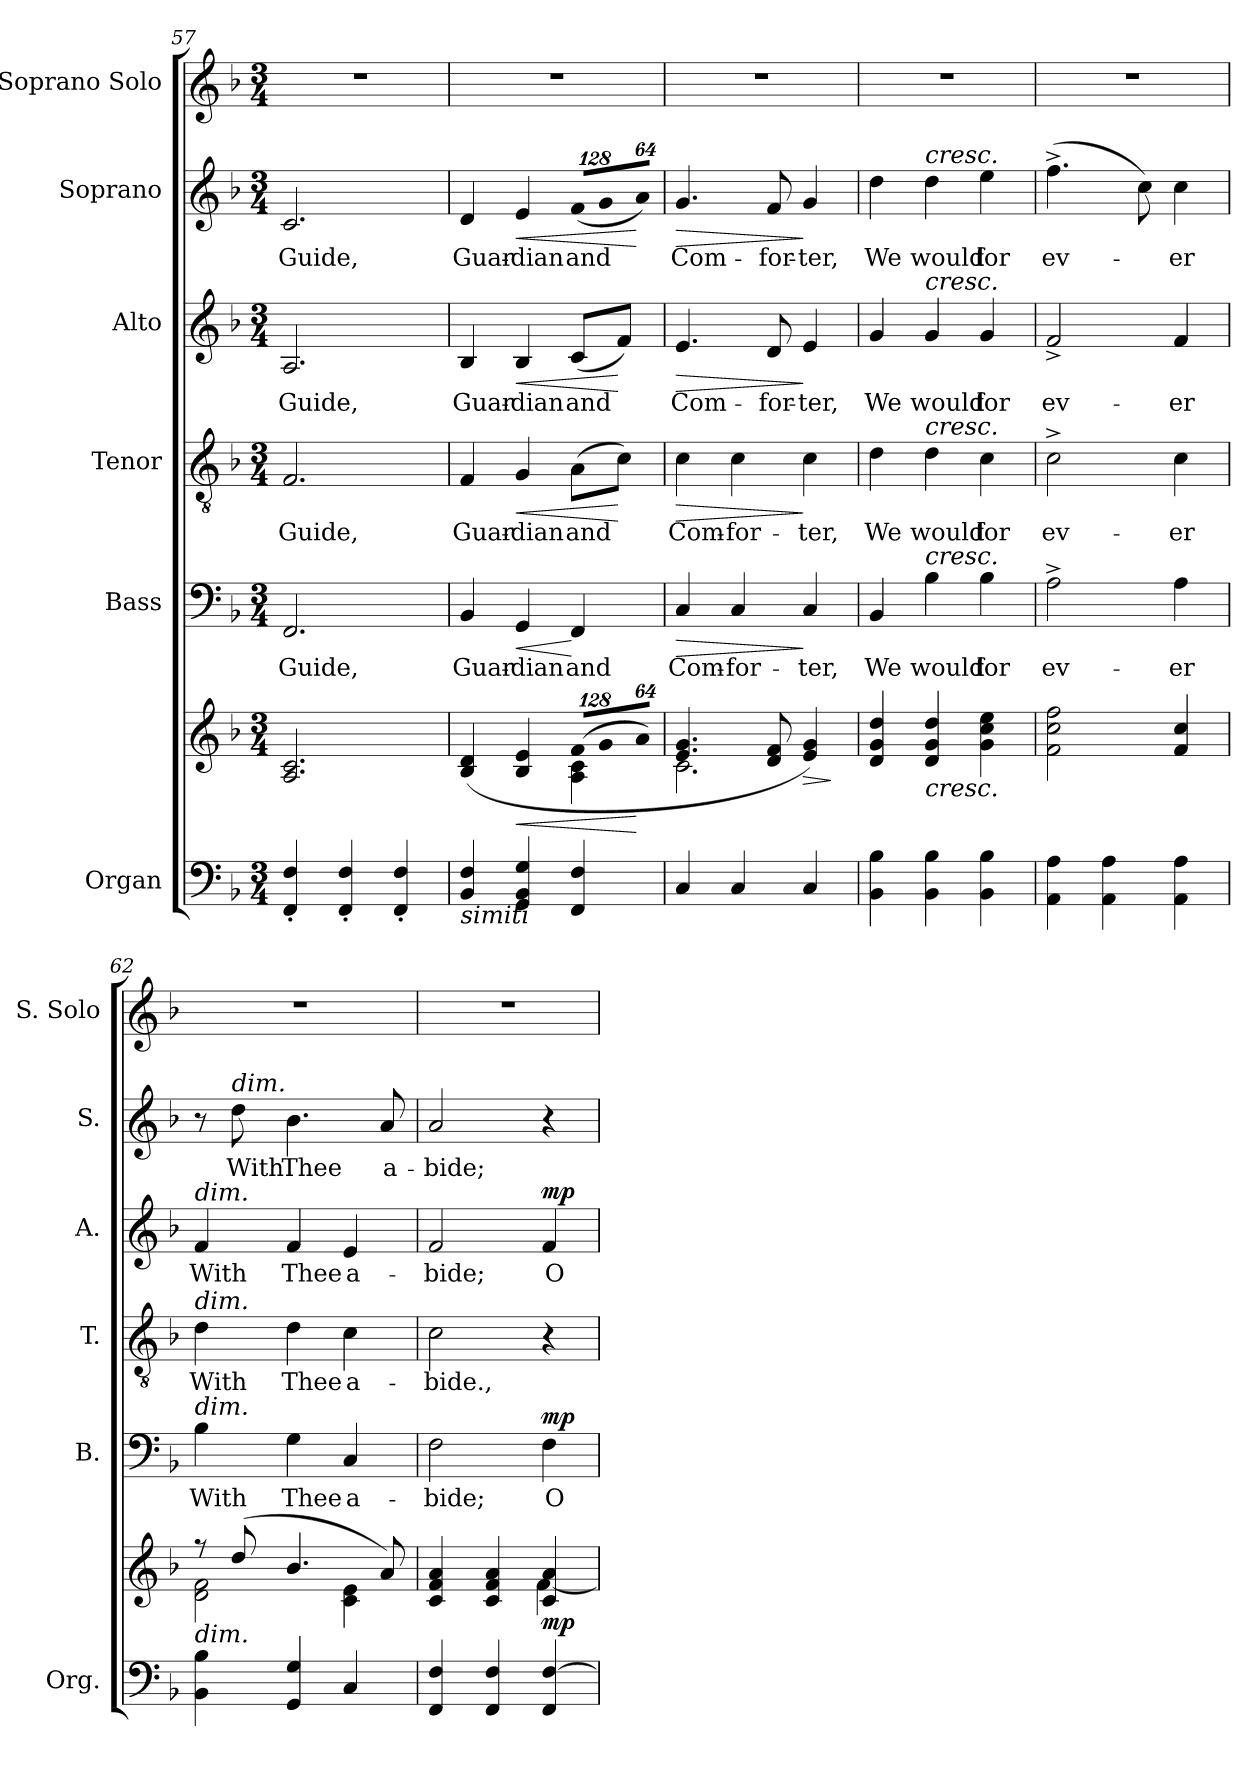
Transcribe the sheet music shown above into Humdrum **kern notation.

**kern	**kern	**dynam	**kern	**text	**dynam	**kern	**text	**dynam	**kern	**text	**dynam	**kern	**text	**dynam	**kern
*part6	*part6	*part6	*part5	*part5	*part5	*part4	*part4	*part4	*part3	*part3	*part3	*part2	*part2	*part2	*part1
*staff7	*staff6	*staff6/7	*staff5	*staff5	*staff5	*staff4	*staff4	*staff4	*staff3	*staff3	*staff3	*staff2	*staff2	*staff2	*staff1
*I"Organ	*	*	*I"Bass	*	*	*I"Tenor	*	*	*I"Alto	*	*	*I"Soprano	*	*	*I"Soprano Solo
*I'Org.	*	*	*I'B.	*	*	*I'T.	*	*	*I'A.	*	*	*I'S.	*	*	*I'S. Solo
*clefF4	*clefG2	*	*clefF4	*	*	*clefGv2	*	*	*clefG2	*	*	*clefG2	*	*	*clefG2
*	*	*	*	*	*	*ITrd7c12	*	*	*	*	*	*	*	*	*
*k[b-]	*k[b-]	*	*k[b-]	*	*	*k[b-]	*	*	*k[b-]	*	*	*k[b-]	*	*	*k[b-]
*F:	*F:	*	*F:	*	*	*F:	*	*	*F:	*	*	*F:	*	*	*F:
*M3/4	*M3/4	*	*M3/4	*	*	*M3/4	*	*	*M3/4	*	*	*M3/4	*	*	*M3/4
=57	=57	=57	=57	=57	=57	=57	=57	=57	=57	=57	=57	=57	=57	=57	=57
!	!	!	!	!LO:LY:b:color=#000000	!	!	!	!	!	!	!	!	!	!	!
!	!	!	!	!	!	!	!LO:LY:b:color=#000000	!	!	!	!	!	!	!	!
!	!	!	!	!	!	!	!	!	!	!LO:LY:b:color=#000000	!	!	!	!	!
!	!	!	!	!	!	!	!	!	!	!	!	!	!LO:LY:b:color=#000000	!	!LO:N:vis=1
4FFi/' 4Fi'	2.Ai/ 2.ci	.	2.FFi/	Guide,	.	2.FFi/	Guide,	.	2.Ai/	Guide,	.	2.ci/	Guide,	.	2.r
4FFi/' 4Fi'	.	.	.	.	.	.	.	.	.	.	.	.	.	.	.
4FFi/' 4Fi'	.	.	.	.	.	.	.	.	.	.	.	.	.	.	.
=58	=58	=58	=58	=58	=58	=58	=58	=58	=58	=58	=58	=58	=58	=58	=58
*	*^	*	*	*	*	*	*	*	*	*	*	*	*	*	*
!	!	!	!	!	!LO:LY:b:color=#000000	!	!	!	!	!	!	!	!	!	!	!
!	!	!	!	!	!	!	!	!LO:LY:b:color=#000000	!	!	!	!	!	!	!	!
!	!	!	!	!	!	!	!	!	!	!	!LO:LY:b:color=#000000	!	!	!	!	!
!LO:TX:b:i:t=simiti	!	!	!	!	!	!	!	!	!	!	!	!	!	!	!	!
!	!	!	!	!	!	!	!	!	!	!	!	!	!	!LO:LY:b:color=#000000	!	!LO:N:vis=1
4BB-i/ 4Fi	(4B-i/ 4di	2ryy	.	4BB-i/	Guar-	.	4FFi/	Guar-	.	4B-i/	Guar-	.	4di/	Guar-	.	2.r
!	!	!	!LO:HP:b	!	!	!	!	!	!	!	!	!	!	!	!	!
!	!	!	!	!	!LO:LY:b:color=#000000	!LO:HP:b	!	!	!	!	!	!	!	!	!	!
!	!	!	!	!	!	!	!	!LO:LY:b:color=#000000	!LO:HP:b	!	!	!	!	!	!	!
!	!	!	!	!	!	!	!	!	!	!	!LO:LY:b:color=#000000	!LO:HP:b	!	!	!	!
!	!	!	!	!	!	!	!	!	!	!	!	!	!	!LO:LY:b:color=#000000	!LO:HP:b	!
4GGi/ 4BB-i 4Gi	4B-i/ 4ei	.	<	4GGi/	-dian	<	4GGi/	-dian	<	4B-i/	-dian	<	4ei/	-dian	<	.
*	*Xbrackettup	*	*	*	*	*	*	*	*	*	*	*	*	*	*	*
!	!LO:N:vis=8	!	!	!	!	!	!	!	!	!	!	!	!	!	!	!
!	!	!	!	!	!LO:LY:b:color=#000000	!	!	!	!	!	!	!	!	!	!	!
!	!	!	!	!	!	!	!	!LO:LY:b:color=#000000	!	!	!	!	!	!	!	!
!	!	!	!	!	!	!	!	!	!	!	!LO:LY:b:color=#000000	!	!	!	!	!
*	*	*	*	*	*	*	*	*	*	*	*	*	*Xbrackettup	*	*	*
!	!	!	!	!	!	!	!	!	!	!	!	!	!LO:N:vis=8	!	!	!
!	!	!	!	!	!	!	!	!	!	!	!	!	!	!LO:LY:b:color=#000000	!	!
4FFi/ 4Fi	(1024%85fi/L	4Ai\ 4ci	.	4FFi/	and	[	(8AAi\L	and	.	(8ci/L	and	.	(1024%85fi/L	and	.	.
!	!LO:N:vis=8	!	!	!	!	!	!	!	!	!	!	!	!LO:N:vis=8	!	!	!
.	1024%85gi/	.	.	.	.	.	.	.	.	.	.	.	1024%85gi/	.	.	.
.	.	.	.	.	.	.	8Ci\J)	.	[	8fi/J)	.	[	.	.	.	.
!	!LO:N:vis=8	!	!	!	!	!	!	!	!	!	!	!	!LO:N:vis=8	!	!	!
.	512%43ai/J)	.	[	.	.	.	.	.	.	.	.	.	512%43ai/J)	.	[	.
=59	=59	=59	=59	=59	=59	=59	=59	=59	=59	=59	=59	=59	=59	=59	=59	=59
!	!	!	!	!	!LO:LY:b:color=#000000	!LO:HP:b	!	!	!	!	!	!	!	!	!	!
!	!	!	!	!	!	!	!	!LO:LY:b:color=#000000	!LO:HP:b	!	!	!	!	!	!	!
!	!	!	!	!	!	!	!	!	!	!	!LO:LY:b:color=#000000	!LO:HP:b	!	!	!	!
!	!	!	!	!	!	!	!	!	!	!	!	!	!	!LO:LY:b:color=#000000	!LO:HP:b	!LO:N:vis=1
4Ci/	4.ei/ 4.gi	2.ci\	.	4Ci/	Com-	>	4Ci\	Com-	>	4.ei/	Com-	>	4.gi/	Com-	>	2.r
!	!	!	!	!	!LO:LY:b:color=#000000	!	!	!	!	!	!	!	!	!	!	!
!	!	!	!	!	!	!	!	!LO:LY:b:color=#000000	!	!	!	!	!	!	!	!
4Ci/	.	.	.	4Ci/	-for-	.	4Ci\	-for-	.	.	.	.	.	.	.	.
!	!	!	!	!	!	!	!	!	!	!	!LO:LY:b:color=#000000	!	!	!	!	!
!	!	!	!	!	!	!	!	!	!	!	!	!	!	!LO:LY:b:color=#000000	!	!
.	8di/ 8fi	.	.	.	.	.	.	.	.	8di/	-for-	.	8fi/	-for-	.	.
!	!	!	!LO:HP:b	!	!	!	!	!	!	!	!	!	!	!	!	!
!	!	!	!	!	!LO:LY:b:color=#000000	!	!	!	!	!	!	!	!	!	!	!
!	!	!	!	!	!	!	!	!LO:LY:b:color=#000000	!	!	!	!	!	!	!	!
!	!	!	!	!	!	!	!	!	!	!	!LO:LY:b:color=#000000	!	!	!	!	!
!	!	!	!	!	!	!	!	!	!	!	!	!	!	!LO:LY:b:color=#000000	!	!
4Ci/	4ei/ 4gi)	.	>	4Ci/	-ter,	]	4Ci\	-ter,	]	4ei/	-ter,	]	4gi/	-ter,	]	.
*	*v	*v	*	*	*	*	*	*	*	*	*	*	*	*	*	*
.	.	]	.	.	.	.	.	.	.	.	.	.	.	.	.
=60	=60	=60	=60	=60	=60	=60	=60	=60	=60	=60	=60	=60	=60	=60	=60
!	!	!	!	!LO:LY:b:color=#000000	!	!	!	!	!	!	!	!	!	!	!
!	!	!	!	!	!	!	!LO:LY:b:color=#000000	!	!	!	!	!	!	!	!
!	!	!	!	!	!	!	!	!	!	!LO:LY:b:color=#000000	!	!	!	!	!
!	!	!	!	!	!	!	!	!	!	!	!	!	!LO:LY:b:color=#000000	!	!LO:N:vis=1
4BB-i\ 4B-i	4di/ 4gi 4ddi	.	4BB-i/	We	.	4Di\	We	.	4gi/	We	.	4ddi\	We	.	2.r
!	!	!	!	!LO:LY:b:color=#000000	!	!	!	!	!	!	!	!	!	!	!
!	!	!	!	!	!	!	!LO:LY:b:color=#000000	!	!	!	!	!	!	!	!
!	!	!	!	!	!	!	!	!	!	!LO:LY:b:color=#000000	!	!	!	!	!
!	!	!	!	!	!	!	!	!	!	!	!	!LO:TX:a:i:t=cresc.	!	!	!
!	!	!	!	!	!	!	!	!	!LO:TX:a:i:t=cresc.	!	!	!	!	!	!
!	!	!	!	!	!	!LO:TX:a:i:t=cresc.	!	!	!	!	!	!	!	!	!
!	!	!	!LO:TX:a:i:t=cresc.	!	!	!	!	!	!	!	!	!	!	!	!
!	!LO:TX:b:i:t=cresc.	!	!	!	!	!	!	!	!	!	!	!	!	!	!
!	!	!	!	!	!	!	!	!	!	!	!	!	!LO:LY:b:color=#000000	!	!
4BB-i\ 4B-i	4di/ 4gi 4ddi	.	4B-i\	would	.	4Di\	would	.	4gi/	would	.	4ddi\	would	.	.
!	!	!	!	!LO:LY:b:color=#000000	!	!	!	!	!	!	!	!	!	!	!
!	!	!	!	!	!	!	!LO:LY:b:color=#000000	!	!	!	!	!	!	!	!
!	!	!	!	!	!	!	!	!	!	!LO:LY:b:color=#000000	!	!	!	!	!
!	!	!	!	!	!	!	!	!	!	!	!	!	!LO:LY:b:color=#000000	!	!
4BB-i\ 4B-i	4gi\ 4cci 4eei	.	4B-i\	for	.	4Ci\	for	.	4gi/	for	.	4eei\	for	.	.
=61	=61	=61	=61	=61	=61	=61	=61	=61	=61	=61	=61	=61	=61	=61	=61
!	!	!	!	!LO:LY:b:color=#000000	!	!	!	!	!	!	!	!	!	!	!
!	!	!	!	!	!	!	!LO:LY:b:color=#000000	!	!	!	!	!	!	!	!
!	!	!	!	!	!	!	!	!	!	!LO:LY:b:color=#000000	!	!	!	!	!
!	!	!	!	!	!	!	!	!	!	!	!	!	!LO:LY:b:color=#000000	!	!LO:N:vis=1
4AAi\ 4Ai	2fi\ 2cci 2ffi	.	2A^i\	ev-	.	2C^i\	ev-	.	2f^i/	ev-	.	(4.ff^i\	ev-	.	2.r
4AAi\ 4Ai	.	.	.	.	.	.	.	.	.	.	.	.	.	.	.
.	.	.	.	.	.	.	.	.	.	.	.	8cci\)	.	.	.
!	!	!	!	!LO:LY:b:color=#000000	!	!	!	!	!	!	!	!	!	!	!
!	!	!	!	!	!	!	!LO:LY:b:color=#000000	!	!	!	!	!	!	!	!
!	!	!	!	!	!	!	!	!	!	!LO:LY:b:color=#000000	!	!	!	!	!
!	!	!	!	!	!	!	!	!	!	!	!	!	!LO:LY:b:color=#000000	!	!
4AAi\ 4Ai	4fi/ 4cci	.	4Ai\	-er	.	4Ci\	-er	.	4fi/	-er	.	4cci\	-er	.	.
!!LO:PB:g=z
=62	=62	=62	=62	=62	=62	=62	=62	=62	=62	=62	=62	=62	=62	=62	=62
*	*^	*	*	*	*	*	*	*	*	*	*	*	*	*	*
!	!	!	!	!	!LO:LY:b:color=#000000	!	!	!	!	!	!	!	!	!	!	!
!	!	!	!	!	!	!	!	!LO:LY:b:color=#000000	!	!	!	!	!	!	!	!
!	!	!	!	!	!	!	!	!	!	!LO:TX:a:i:t=dim.	!	!	!	!	!	!
!	!	!	!	!	!	!	!LO:TX:a:i:t=dim.	!	!	!	!	!	!	!	!	!
!	!	!	!	!LO:TX:a:i:t=dim.	!	!	!	!	!	!	!	!	!	!	!	!
!	!LO:TX:b:i:t=dim.	!	!	!	!	!	!	!	!	!	!	!	!	!	!	!
!	!	!	!	!	!	!	!	!	!	!	!LO:LY:b:color=#000000	!	!	!	!	!LO:N:vis=1
4BB-i\ 4B-i	8r	2di\ 2fi	.	4B-i\	With	.	4Di\	With	.	4fi/	With	.	8r	.	.	2.r
!	!	!	!	!	!	!	!	!	!	!	!	!	!LO:TX:a:i:t=dim.	!	!	!
!	!	!	!	!	!	!	!	!	!	!	!	!	!	!LO:LY:b:color=#000000	!	!
.	(8ddi/	.	.	.	.	.	.	.	.	.	.	.	8ddi\	With	.	.
!	!	!	!	!	!LO:LY:b:color=#000000	!	!	!	!	!	!	!	!	!	!	!
!	!	!	!	!	!	!	!	!LO:LY:b:color=#000000	!	!	!	!	!	!	!	!
!	!	!	!	!	!	!	!	!	!	!	!LO:LY:b:color=#000000	!	!	!	!	!
!	!	!	!	!	!	!	!	!	!	!	!	!	!	!LO:LY:b:color=#000000	!	!
4GGi/ 4Gi	4.b-i/	.	.	4Gi\	Thee	.	4Di\	Thee	.	4fi/	Thee	.	4.b-i\	Thee	.	.
!	!	!	!	!	!LO:LY:b:color=#000000	!	!	!	!	!	!	!	!	!	!	!
!	!	!	!	!	!	!	!	!LO:LY:b:color=#000000	!	!	!	!	!	!	!	!
!	!	!	!	!	!	!	!	!	!	!	!LO:LY:b:color=#000000	!	!	!	!	!
4Ci/	.	4ci\ 4ei	.	4Ci/	a-	.	4Ci\	a-	.	4ei/	a-	.	.	.	.	.
!	!	!	!	!	!	!	!	!	!	!	!	!	!	!LO:LY:b:color=#000000	!	!
.	8ai/)	.	.	.	.	.	.	.	.	.	.	.	8ai/	a-	.	.
=63	=63	=63	=63	=63	=63	=63	=63	=63	=63	=63	=63	=63	=63	=63	=63	=63
!	!	!	!	!	!LO:LY:b:color=#000000	!	!	!	!	!	!	!	!	!	!	!
!	!	!	!	!	!	!	!	!LO:LY:b:color=#000000	!	!	!	!	!	!	!	!
!	!	!	!	!	!	!	!	!	!	!	!LO:LY:b:color=#000000	!	!	!	!	!
!	!	!	!	!	!	!	!	!	!	!	!	!	!	!LO:LY:b:color=#000000	!	!LO:N:vis=1
4FFi/ 4Fi	4ci/ 4fi 4ai	2ryy	.	2Fi\	-bide;	.	2Ci\	-bide.,	.	2fi/	-bide;	.	2ai/	-bide;	.	2.r
4FFi/ 4Fi	4ci/ 4fi 4ai	.	.	.	.	.	.	.	.	.	.	.	.	.	.	.
!	!	!	!	!	!LO:LY:b:color=#000000	!	!	!	!	!	!	!	!	!	!	!
!	!	!	!	!	!	!	!	!	!	!	!LO:LY:b:color=#000000	!	!	!	!	!
4FFi/ [>4Fi	4ci/ 4ai	[<4fi\	mp	4Fi\	O	mp	4r	.	.	4fi/	O	mp	4r	.	.	.
*	*v	*v	*	*	*	*	*	*	*	*	*	*	*	*	*	*
=	=	=	=	=	=	=	=	=	=	=	=	=	=	=	=
*-	*-	*-	*-	*-	*-	*-	*-	*-	*-	*-	*-	*-	*-	*-	*-
